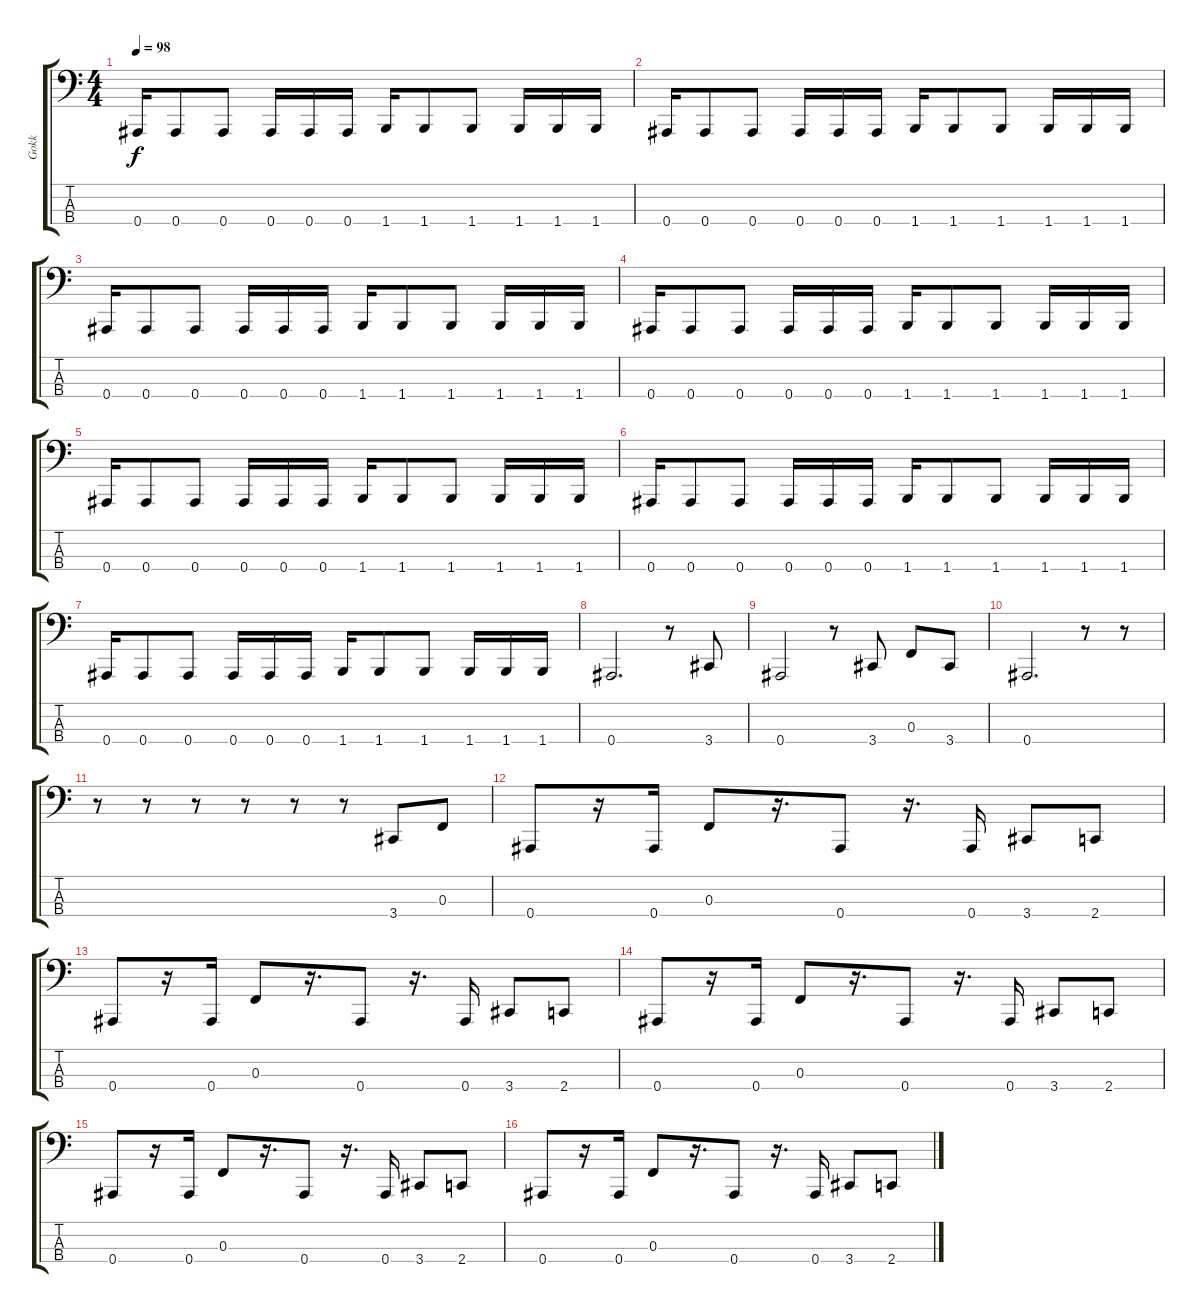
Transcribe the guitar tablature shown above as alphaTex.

\track ("Gokk" "Gokk") {instrument electricbassfinger}
\staff {score tabs}
\tuning (Eb2 Bb1 F1 Bb0) {hide}
\ts (4 4)
\tempo 98
\clef f4
\ks c
0.4.16{dy f} 0.4.8 0.4.8 0.4.16 0.4.16 0.4.16 1.4.16 1.4.8 1.4.8 1.4.16 1.4.16 1.4.16 |
0.4.16 0.4.8 0.4.8 0.4.16 0.4.16 0.4.16 1.4.16 1.4.8 1.4.8 1.4.16 1.4.16 1.4.16 |
0.4.16 0.4.8 0.4.8 0.4.16 0.4.16 0.4.16 1.4.16 1.4.8 1.4.8 1.4.16 1.4.16 1.4.16 |
0.4.16 0.4.8 0.4.8 0.4.16 0.4.16 0.4.16 1.4.16 1.4.8 1.4.8 1.4.16 1.4.16 1.4.16 |
0.4.16 0.4.8 0.4.8 0.4.16 0.4.16 0.4.16 1.4.16 1.4.8 1.4.8 1.4.16 1.4.16 1.4.16 |
0.4.16 0.4.8 0.4.8 0.4.16 0.4.16 0.4.16 1.4.16 1.4.8 1.4.8 1.4.16 1.4.16 1.4.16 |
0.4.16 0.4.8 0.4.8 0.4.16 0.4.16 0.4.16 1.4.16 1.4.8 1.4.8 1.4.16 1.4.16 1.4.16 |
0.4.2{d} r.8 3.4.8 |
0.4.2 r.8 3.4.8 0.3.8 3.4.8 |
0.4.2{d} r.8 r.8 |
r.8 r.8 r.8 r.8 r.8 r.8 3.4.8 0.3.8 |
0.4.8 r.16 0.4.16 0.3.8 r.16{d} 0.4.8 r.16{d} 0.4.16 3.4.8 2.4.8 |
0.4.8 r.16 0.4.16 0.3.8 r.16{d} 0.4.8 r.16{d} 0.4.16 3.4.8 2.4.8 |
0.4.8 r.16 0.4.16 0.3.8 r.16{d} 0.4.8 r.16{d} 0.4.16 3.4.8 2.4.8 |
0.4.8 r.16 0.4.16 0.3.8 r.16{d} 0.4.8 r.16{d} 0.4.16 3.4.8 2.4.8 |
0.4.8 r.16 0.4.16 0.3.8 r.16{d} 0.4.8 r.16{d} 0.4.16 3.4.8 2.4.8
